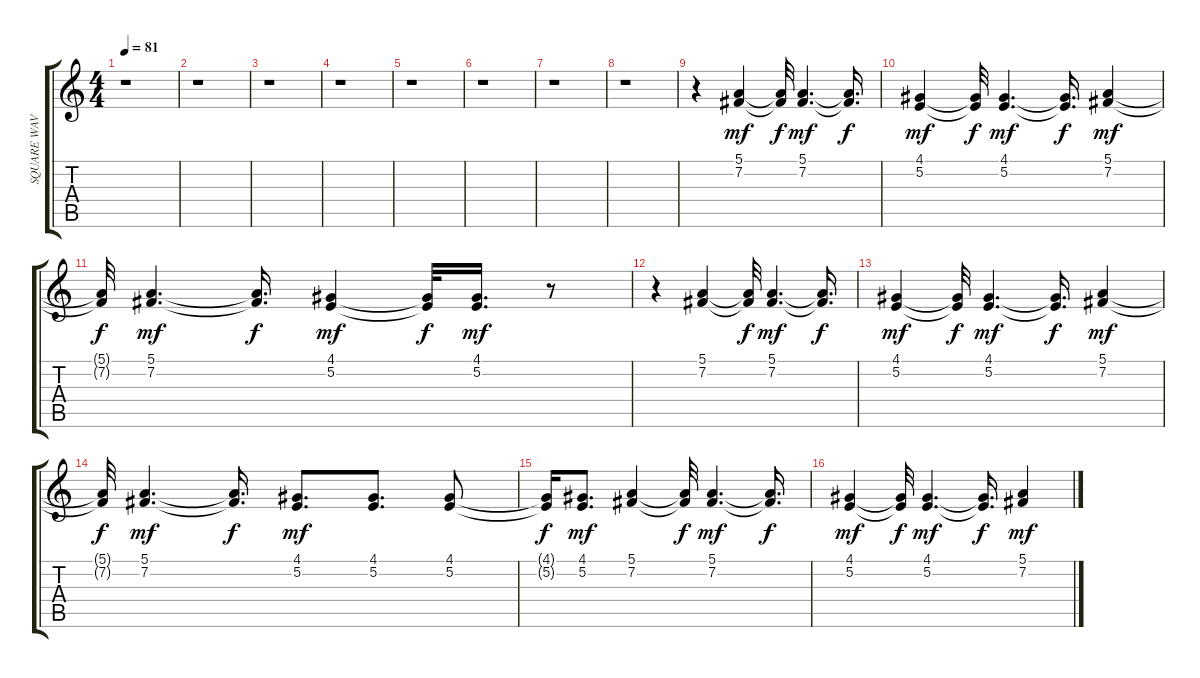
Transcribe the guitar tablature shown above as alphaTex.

\track ("SQUARE WAVE" "SQUARE WAV") {instrument acousticgrandpiano}
\staff {score tabs}
\tuning (E4 B3 G3 D3 A2 E2) {hide}
\ts (4 4)
\tempo 81
\clef g2
\ks c
r.1{dy mf} |
r.1 |
r.1 |
r.1 |
r.1 |
r.1 |
r.1 |
r.1 |
r.4 (5.1 7.2).4 (5.1{t} 7.2{t}).32{dy f} (5.1 7.2).4{d dy mf} (5.1{t} 7.2{t}).16{d dy f} |
(4.1 5.2).4{dy mf} (4.1{t} 5.2{t}).32{dy f} (4.1 5.2).4{d dy mf} (4.1{t} 5.2{t}).16{d dy f} (5.1 7.2).4{dy mf} |
(5.1{t} 7.2{t}).32{dy f} (5.1 7.2).4{d dy mf} (5.1{t} 7.2{t}).16{d dy f} (4.1 5.2).4{dy mf} (4.1{t} 5.2{t}).32{dy f} (4.1 5.2).16{d dy mf} r.8 |
r.4 (5.1 7.2).4 (5.1{t} 7.2{t}).32{dy f} (5.1 7.2).4{d dy mf} (5.1{t} 7.2{t}).16{d dy f} |
(4.1 5.2).4{dy mf} (4.1{t} 5.2{t}).32{dy f} (4.1 5.2).4{d dy mf} (4.1{t} 5.2{t}).16{d dy f} (5.1 7.2).4{dy mf} |
(5.1{t} 7.2{t}).32{dy f} (5.1 7.2).4{d dy mf} (5.1{t} 7.2{t}).16{d dy f} (4.1 5.2).8{d dy mf} (4.1 5.2).8{d} (4.1 5.2).8 |
(4.1{t} 5.2{t}).16{dy f} (4.1 5.2).8{d dy mf} (5.1 7.2).4 (5.1{t} 7.2{t}).32{dy f} (5.1 7.2).4{d dy mf} (5.1{t} 7.2{t}).16{d dy f} |
(4.1 5.2).4{dy mf} (4.1{t} 5.2{t}).32{dy f} (4.1 5.2).4{d dy mf} (4.1{t} 5.2{t}).16{d dy f} (5.1 7.2).4{dy mf}
